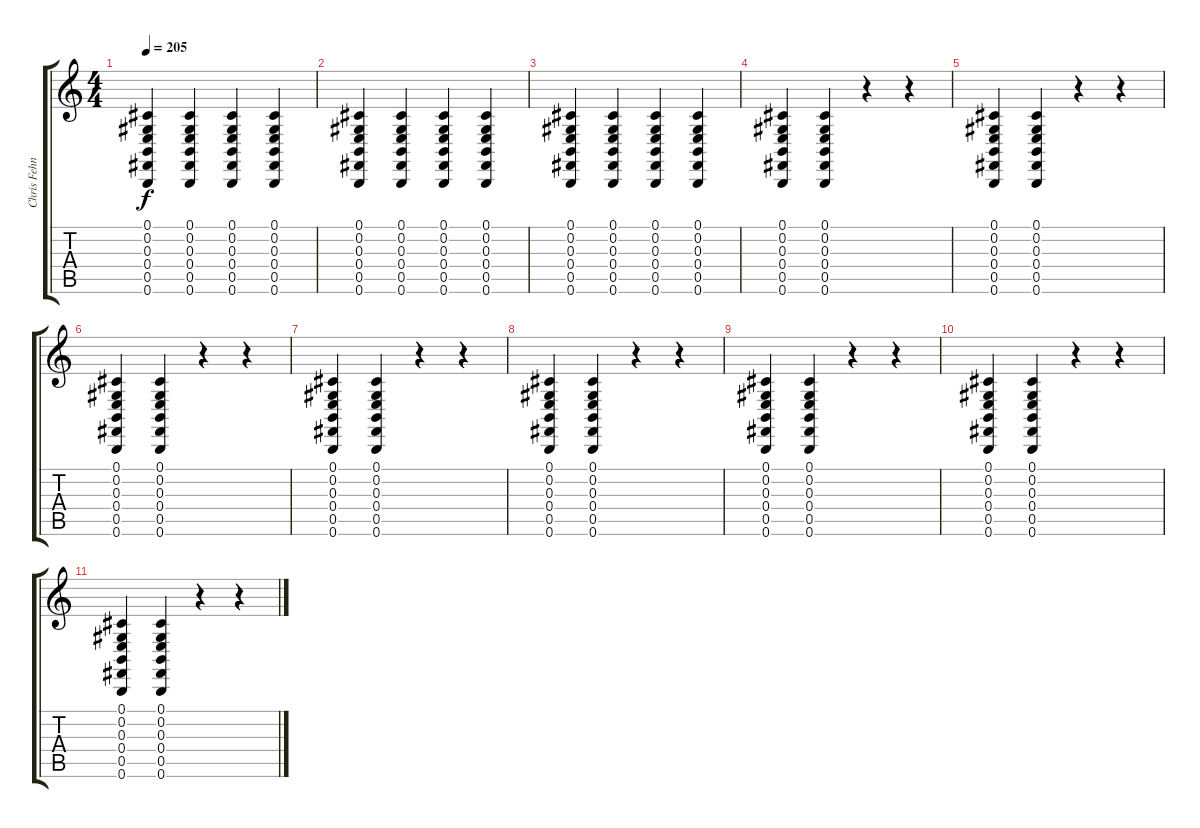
\track ("Chris Fehn" "Chris Fehn") {instrument melodictom}
\staff {score tabs}
\tuning (Db4 Ab3 E3 B2 Gb2 B1) {hide}
\ts (4 4)
\tempo 205
\clef g2
\ks c
(0.1 0.2 0.3 0.4 0.5 0.6).4{dy f} (0.1 0.2 0.3 0.4 0.5 0.6).4 (0.1 0.2 0.3 0.4 0.5 0.6).4 (0.1 0.2 0.3 0.4 0.5 0.6).4 |
(0.1 0.2 0.3 0.4 0.5 0.6).4 (0.1 0.2 0.3 0.4 0.5 0.6).4 (0.1 0.2 0.3 0.4 0.5 0.6).4 (0.1 0.2 0.3 0.4 0.5 0.6).4 |
(0.1 0.2 0.3 0.4 0.5 0.6).4 (0.1 0.2 0.3 0.4 0.5 0.6).4 (0.1 0.2 0.3 0.4 0.5 0.6).4 (0.1 0.2 0.3 0.4 0.5 0.6).4 |
(0.1 0.2 0.3 0.4 0.5 0.6).4 (0.1 0.2 0.3 0.4 0.5 0.6).4 r.4 r.4 |
(0.1 0.2 0.3 0.4 0.5 0.6).4 (0.1 0.2 0.3 0.4 0.5 0.6).4 r.4 r.4 |
(0.1 0.2 0.3 0.4 0.5 0.6).4 (0.1 0.2 0.3 0.4 0.5 0.6).4 r.4 r.4 |
(0.1 0.2 0.3 0.4 0.5 0.6).4 (0.1 0.2 0.3 0.4 0.5 0.6).4 r.4 r.4 |
(0.1 0.2 0.3 0.4 0.5 0.6).4 (0.1 0.2 0.3 0.4 0.5 0.6).4 r.4 r.4 |
(0.1 0.2 0.3 0.4 0.5 0.6).4 (0.1 0.2 0.3 0.4 0.5 0.6).4 r.4 r.4 |
(0.1 0.2 0.3 0.4 0.5 0.6).4 (0.1 0.2 0.3 0.4 0.5 0.6).4 r.4 r.4 |
(0.1 0.2 0.3 0.4 0.5 0.6).4 (0.1 0.2 0.3 0.4 0.5 0.6).4 r.4 r.4
